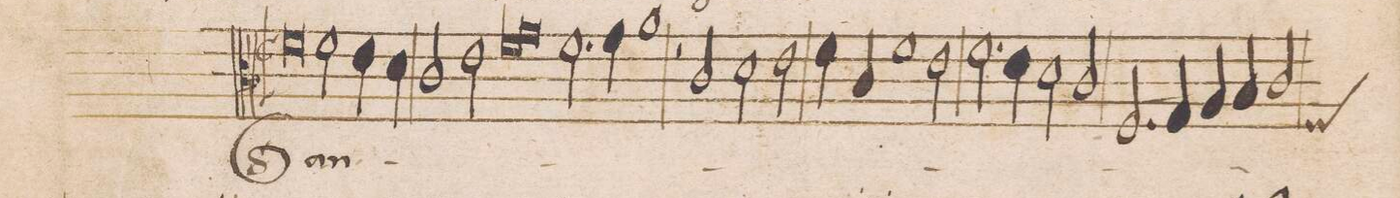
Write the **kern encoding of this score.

**kern	**text
*I"ALTVS	*
*clefC3	*
*k[b-]	*
*M2/1	*
*met(C|)	*
0f	San-
=2-	=2-
2f\	.
4e\	.
4d\	.
2c/	.
2e\	.
=3-	=3-
*lig	*
1f	.
1g	.
*Xlig	*
=4-	=4-
2.f\	.
4g\	.
1a	.
=5	=5
2r	.
2c/	.
2d\	.
2e\	.
=6	=6
4f\	.
4c/	.
1f	.
2e\	.
=7	=7
2.f\	.
4e\	.
2d\	.
2c/	.
=8	=8
2.F/	.
4G/	.
4A/	.
4B-/	.
2c/	.
*custos:F	*
=9	=9
*-	*-
